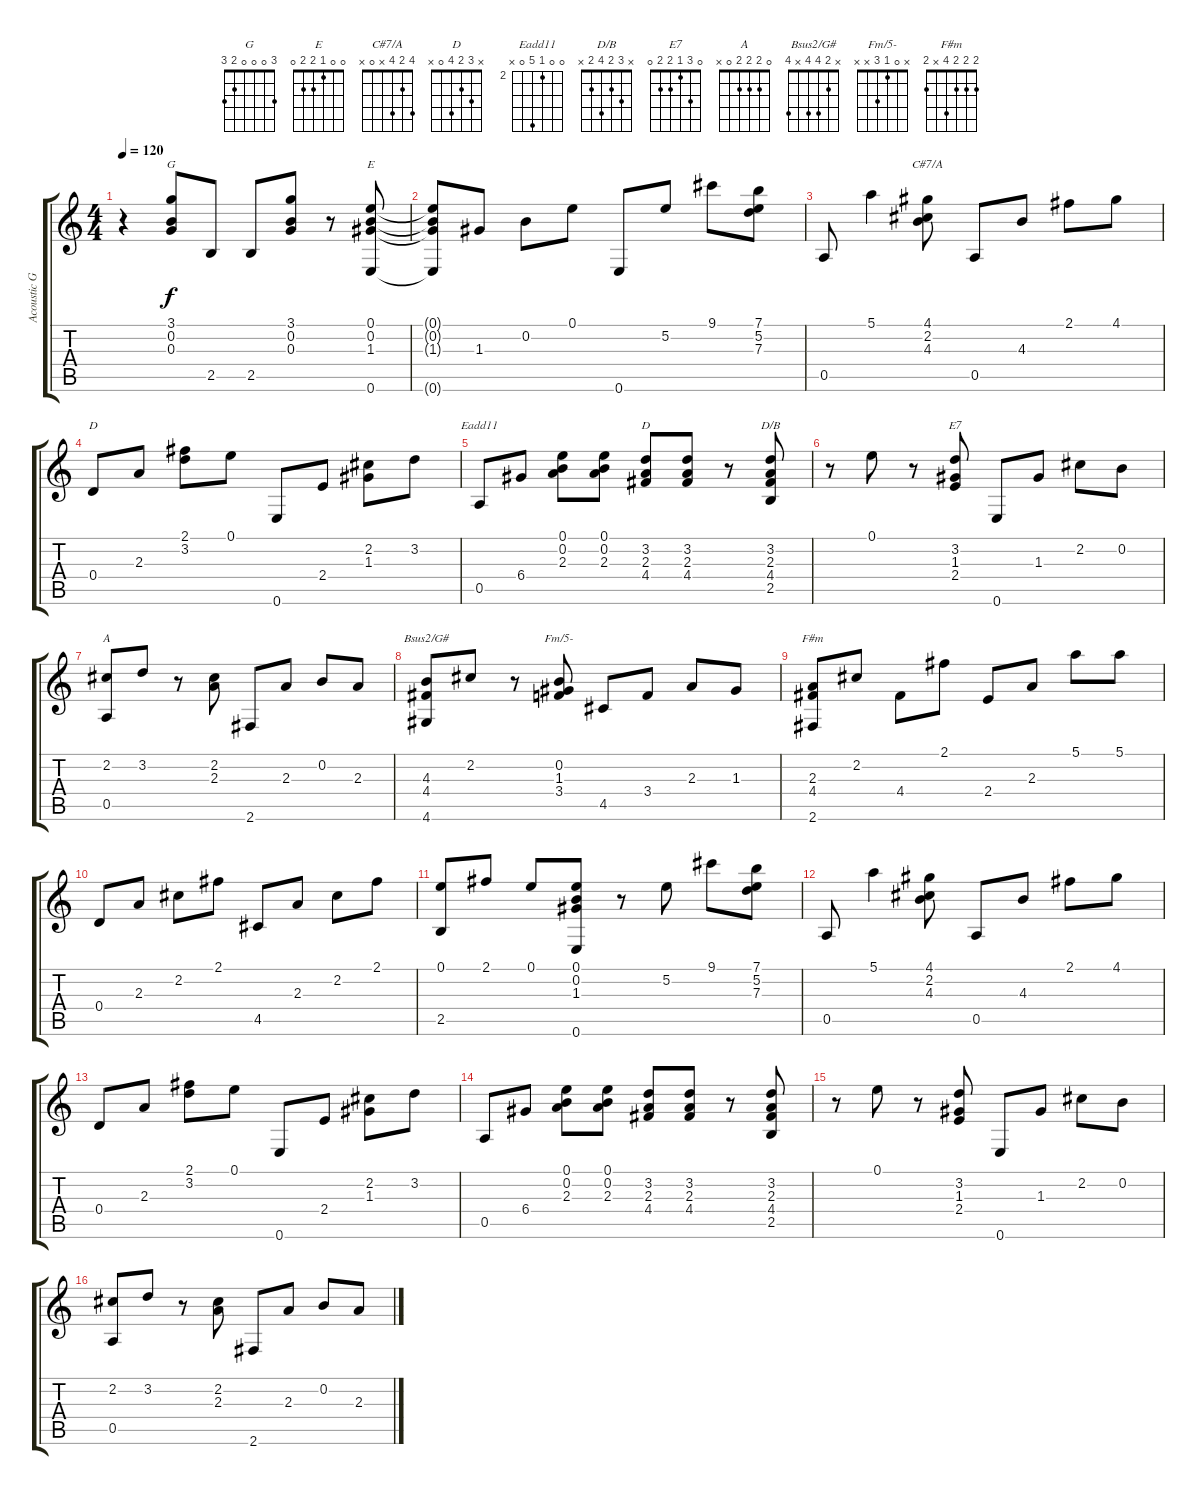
\track ("Acoustic Guitar" "Acoustic G") {instrument acousticguitarnylon}
\staff {score tabs}
\tuning (E4 B3 G3 D3 A2 E2) {hide}
\chord ("G" 3 0 0 0 2 3)
\chord ("E" 0 0 1 2 2 0)
\chord ("C#7/A" 4 2 4 x 0 x)
\chord ("D" 2 3 2 0 x x)
\chord ("Eadd11" 0 0 2 6 0 x) {firstfret 2}
\chord ("D" x 3 2 4 0 x)
\chord ("D/B" x 3 2 4 2 x)
\chord ("E7" 0 3 1 2 2 0)
\chord ("A" 0 2 2 2 0 x)
\chord ("Bsus2/G#" x 2 4 4 x 4)
\chord ("Fm/5-" x 0 1 3 x x)
\chord ("F#m" 2 2 2 4 x 2)
\ts (4 4)
\tempo 120
\clef g2
\ks c
r.4{dy f} (3.1 0.2 0.3).8{ch "G"} 2.5.8 2.5.8 (3.1 0.2 0.3).8 r.8 (0.1 0.2 1.3 0.6).8{ch "E"} |
(0.1{t} 0.2{t} 1.3{t} 0.6{t}).8 1.3.8 0.2.8 0.1.8 0.6.8 5.2.8 9.1.8 (7.1 5.2 7.3).8 |
0.5.8 5.1.4 (4.1 2.2 4.3).8{ch "C#7/A"} 0.5.8 4.3.8 2.1.8 4.1.8 |
0.4.8{ch "D"} 2.3.8 (2.1 3.2).8 0.1.8 0.6.8 2.4.8 (2.2 1.3).8 3.2.8 |
0.5.8{ch "Eadd11"} 6.4.8 (0.1 0.2 2.3).8 (0.1 0.2 2.3).8 (3.2 2.3 4.4).8{ch "D"} (3.2 2.3 4.4).8 r.8 (3.2 2.3 4.4 2.5).8{ch "D/B"} |
r.8 0.1.8 r.8 (3.2 1.3 2.4).8{ch "E7"} 0.6.8 1.3.8 2.2.8 0.2.8 |
(2.2 0.5).8{ch "A"} 3.2.8 r.8 (2.2 2.3).8 2.6.8 2.3.8 0.2.8 2.3.8 |
(4.3 4.4 4.6).8{ch "Bsus2/G#"} 2.2.8 r.8 (0.2 1.3 3.4).8{ch "Fm/5-"} 4.5.8 3.4.8 2.3.8 1.3.8 |
(2.3 4.4 2.6).8{ch "F#m"} 2.2.8 4.4.8 2.1.8 2.4.8 2.3.8 5.1.8 5.1.8 |
0.4.8 2.3.8 2.2.8 2.1.8 4.5.8 2.3.8 2.2.8 2.1.8 |
(0.1 2.5).8 2.1.8 0.1.8 (0.1 0.2 1.3 0.6).8 r.8 5.2.8 9.1.8 (7.1 5.2 7.3).8 |
0.5.8 5.1.4 (4.1 2.2 4.3).8 0.5.8 4.3.8 2.1.8 4.1.8 |
0.4.8 2.3.8 (2.1 3.2).8 0.1.8 0.6.8 2.4.8 (2.2 1.3).8 3.2.8 |
0.5.8 6.4.8 (0.1 0.2 2.3).8 (0.1 0.2 2.3).8 (3.2 2.3 4.4).8 (3.2 2.3 4.4).8 r.8 (3.2 2.3 4.4 2.5).8 |
r.8 0.1.8 r.8 (3.2 1.3 2.4).8 0.6.8 1.3.8 2.2.8 0.2.8 |
(2.2 0.5).8 3.2.8 r.8 (2.2 2.3).8 2.6.8 2.3.8 0.2.8 2.3.8
